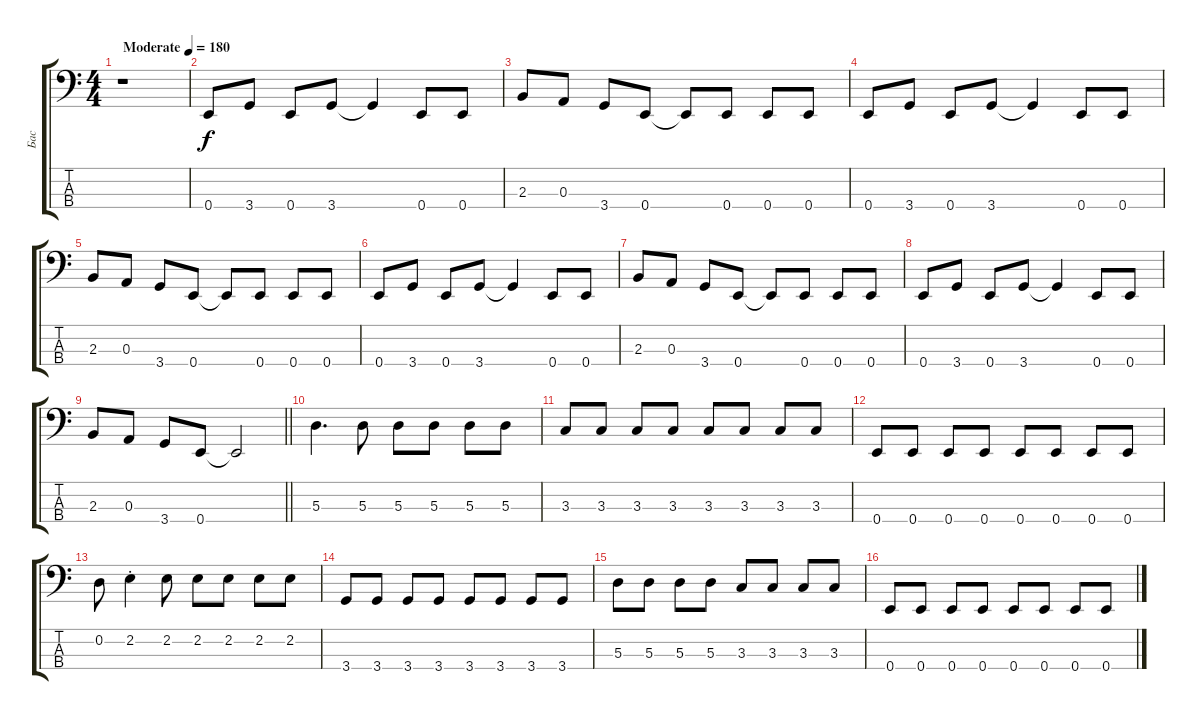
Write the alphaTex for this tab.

\track ("Бас" "Бас") {instrument electricbassfinger}
\staff {score tabs}
\tuning (G2 D2 A1 E1) {hide}
\ts (4 4)
\tempo (180 "Moderate")
\clef f4
\ks c
r.1{dy f instrument electricbassfinger} |
0.4.8 3.4.8 0.4.8 3.4.8 3.4{t}.4 0.4.8 0.4.8 |
2.3.8 0.3.8 3.4.8 0.4.8 0.4{t}.8 0.4.8 0.4.8 0.4.8 |
0.4.8 3.4.8 0.4.8 3.4.8 3.4{t}.4 0.4.8 0.4.8 |
2.3.8 0.3.8 3.4.8 0.4.8 0.4{t}.8 0.4.8 0.4.8 0.4.8 |
0.4.8 3.4.8 0.4.8 3.4.8 3.4{t}.4 0.4.8 0.4.8 |
2.3.8 0.3.8 3.4.8 0.4.8 0.4{t}.8 0.4.8 0.4.8 0.4.8 |
0.4.8 3.4.8 0.4.8 3.4.8 3.4{t}.4 0.4.8 0.4.8 |
\barLineRight lightlight
2.3.8 0.3.8 3.4.8 0.4.8 0.4{t}.2 |
5.3.4{d} 5.3.8 5.3.8 5.3.8 5.3.8 5.3.8 |
3.3.8 3.3.8 3.3.8 3.3.8 3.3.8 3.3.8 3.3.8 3.3.8 |
0.4.8 0.4.8 0.4.8 0.4.8 0.4.8 0.4.8 0.4.8 0.4.8 |
0.2.8 2.2{st}.4 2.2.8 2.2.8 2.2.8 2.2.8 2.2.8 |
3.4.8 3.4.8 3.4.8 3.4.8 3.4.8 3.4.8 3.4.8 3.4.8 |
5.3.8 5.3.8 5.3.8 5.3.8 3.3.8 3.3.8 3.3.8 3.3.8 |
0.4.8 0.4.8 0.4.8 0.4.8 0.4.8 0.4.8 0.4.8 0.4.8
